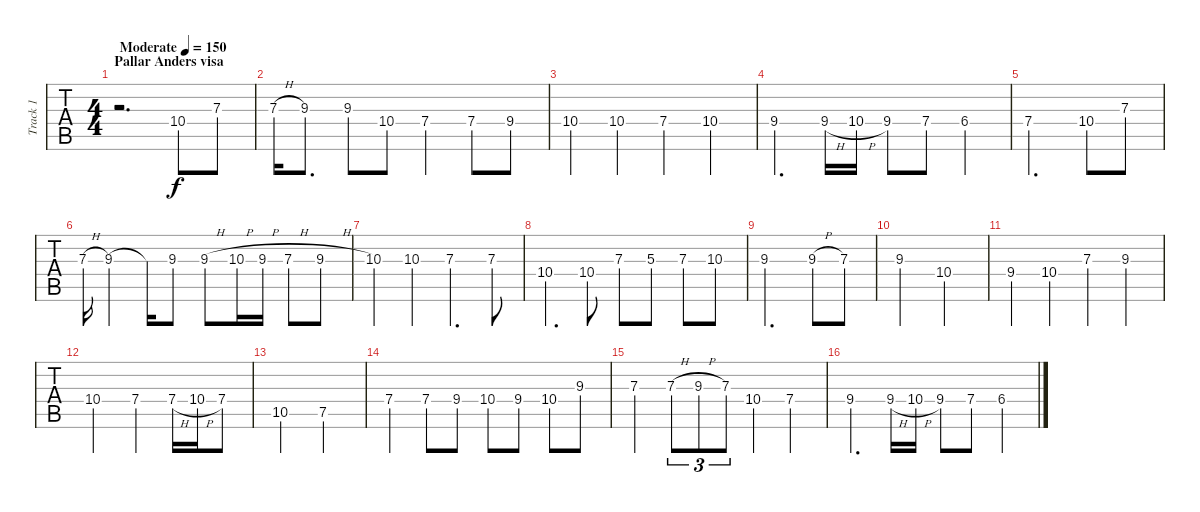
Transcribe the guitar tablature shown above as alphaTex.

\track ("Track 1" "Track 1") {instrument acousticguitarnylon}
\staff {tabs}
\tuning (E4 B3 G3 D3 A2 E2) {hide}
\ts (4 4)
\section ("" "Pallar Anders visa")
\tempo (150 "Moderate")
\clef g2
\ks c
r.2{d dy f instrument acousticguitarnylon} 10.4.8 7.3.8 |
7.3{h}.16 9.3.8{d} 9.3.8 10.4.8 7.4.4 7.4.8 9.4.8 |
10.4.4 10.4.4 7.4.4 10.4.4 |
9.4.4{d} 9.4{h}.16 10.4{h}.16 9.4.8 7.4.8 6.4.4 |
7.4.2{d} 10.4.8 7.3.8 |
7.3{h}.16 9.3.4 9.3{t}.16 9.3.8 9.3{h}.8 10.3{h}.16 9.3{h}.16 7.3{h}.8 9.3{h}.8 |
10.3.4 10.3.4 7.3.4{d} 7.3.8 |
10.4.4{d} 10.4.8 7.3.8 5.3.8 7.3.8 10.3.8 |
9.3.2{d} 9.3{h}.8 7.3.8 |
9.3.2 10.4.2 |
9.4.4 10.4.4 7.3.4 9.3.4 |
10.4.2 7.4.4 7.4{h}.16 10.4{h}.16 7.4.8 |
10.5.2 7.5.2 |
7.4.4 7.4.8 9.4.8 10.4.8 9.4.8 10.4.8 9.3.8 |
7.3.4 7.3{h}.8{tu (3 2)} 9.3{h}.8{tu (3 2)} 7.3.8{tu (3 2)} 10.4.4 7.4.4 |
9.4.4{d} 9.4{h}.16 10.4{h}.16 9.4.8 7.4.8 6.4.4
